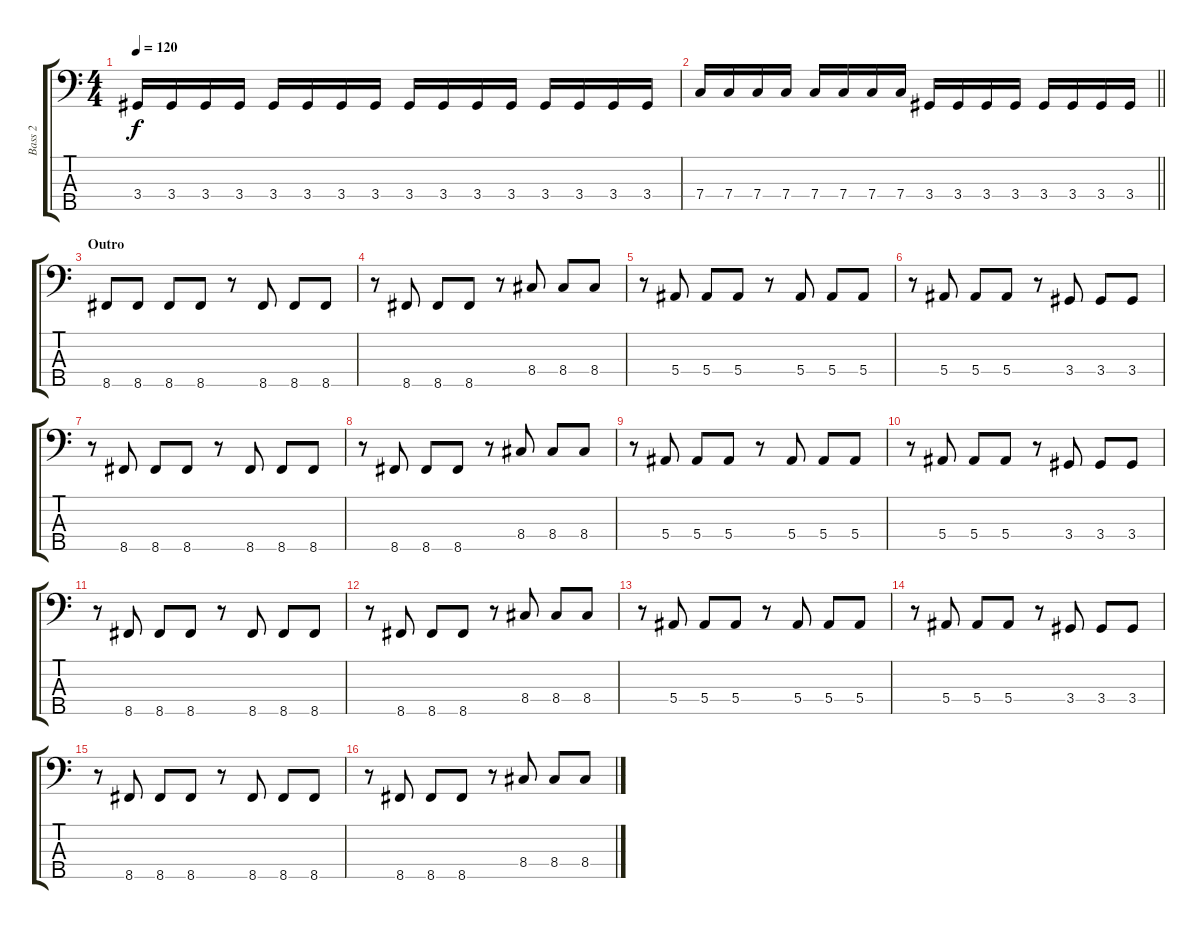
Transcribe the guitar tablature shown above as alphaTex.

\track ("Bass 2" "Bass 2") {instrument electricbasspick}
\staff {score tabs}
\tuning (G2 Eb2 Bb1 F1 Bb0) {hide}
\ts (4 4)
\tempo 120
\clef f4
\ks c
3.4.16{dy f} 3.4.16 3.4.16 3.4.16 3.4.16 3.4.16 3.4.16 3.4.16 3.4.16 3.4.16 3.4.16 3.4.16 3.4.16 3.4.16 3.4.16 3.4.16 |
\barLineRight lightlight
7.4.16 7.4.16 7.4.16 7.4.16 7.4.16 7.4.16 7.4.16 7.4.16 3.4.16 3.4.16 3.4.16 3.4.16 3.4.16 3.4.16 3.4.16 3.4.16 |
\section ("" "Outro")
8.5.8 8.5.8 8.5.8 8.5.8 r.8 8.5.8 8.5.8 8.5.8 |
r.8 8.5.8 8.5.8 8.5.8 r.8 8.4.8 8.4.8 8.4.8 |
r.8 5.4.8 5.4.8 5.4.8 r.8 5.4.8 5.4.8 5.4.8 |
r.8 5.4.8 5.4.8 5.4.8 r.8 3.4.8 3.4.8 3.4.8 |
r.8 8.5.8 8.5.8 8.5.8 r.8 8.5.8 8.5.8 8.5.8 |
r.8 8.5.8 8.5.8 8.5.8 r.8 8.4.8 8.4.8 8.4.8 |
r.8 5.4.8 5.4.8 5.4.8 r.8 5.4.8 5.4.8 5.4.8 |
r.8 5.4.8 5.4.8 5.4.8 r.8 3.4.8 3.4.8 3.4.8 |
r.8 8.5.8 8.5.8 8.5.8 r.8 8.5.8 8.5.8 8.5.8 |
r.8 8.5.8 8.5.8 8.5.8 r.8 8.4.8 8.4.8 8.4.8 |
r.8 5.4.8 5.4.8 5.4.8 r.8 5.4.8 5.4.8 5.4.8 |
r.8 5.4.8 5.4.8 5.4.8 r.8 3.4.8 3.4.8 3.4.8 |
r.8 8.5.8 8.5.8 8.5.8 r.8 8.5.8 8.5.8 8.5.8 |
r.8 8.5.8 8.5.8 8.5.8 r.8 8.4.8 8.4.8 8.4.8
